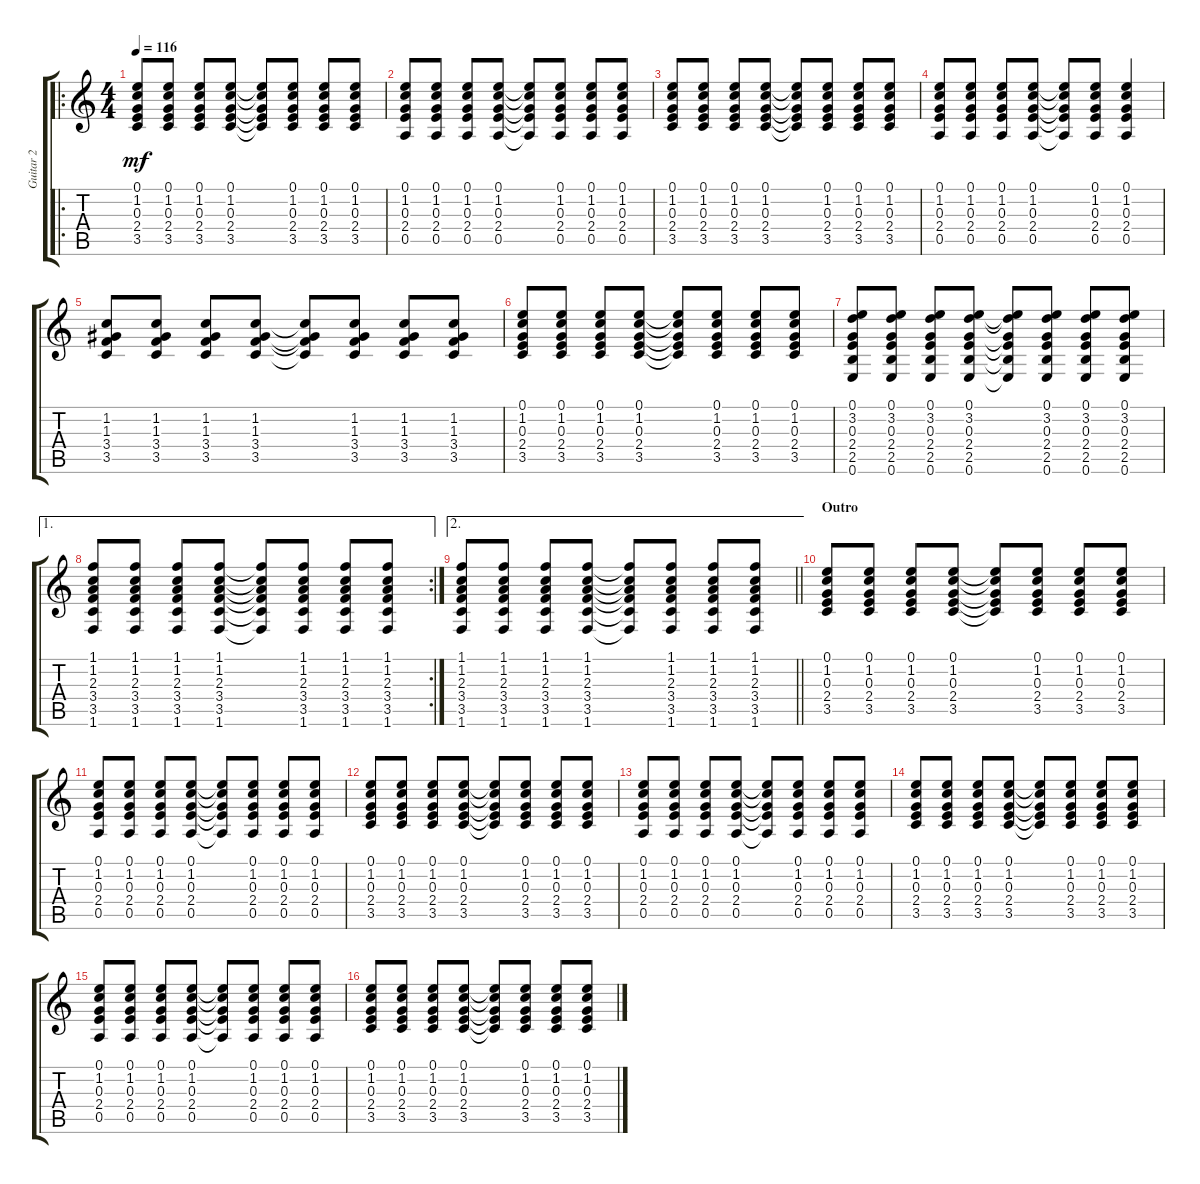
\track ("Guitar 2" "Guitar 2") {instrument electricguitarclean}
\staff {score tabs}
\tuning (E4 B3 G3 D3 A2 E2) {hide}
\ro
\ts (4 4)
\tempo 116
\clef g2
\ks c
(0.1 1.2 0.3 2.4 3.5).8{dy mf} (0.1 1.2 0.3 2.4 3.5).8 (0.1 1.2 0.3 2.4 3.5).8 (0.1 1.2 0.3 2.4 3.5).8 (0.1{t} 1.2{t} 0.3{t} 2.4{t} 3.5{t}).8 (0.1 1.2 0.3 2.4 3.5).8 (0.1 1.2 0.3 2.4 3.5).8 (0.1 1.2 0.3 2.4 3.5).8 |
(0.1 1.2 0.3 2.4 0.5).8 (0.1 1.2 0.3 2.4 0.5).8 (0.1 1.2 0.3 2.4 0.5).8 (0.1 1.2 0.3 2.4 0.5).8 (0.1{t} 1.2{t} 0.3{t} 2.4{t} 0.5{t}).8 (0.1 1.2 0.3 2.4 0.5).8 (0.1 1.2 0.3 2.4 0.5).8 (0.1 1.2 0.3 2.4 0.5).8 |
(0.1 1.2 0.3 2.4 3.5).8 (0.1 1.2 0.3 2.4 3.5).8 (0.1 1.2 0.3 2.4 3.5).8 (0.1 1.2 0.3 2.4 3.5).8 (0.1{t} 1.2{t} 0.3{t} 2.4{t} 3.5{t}).8 (0.1 1.2 0.3 2.4 3.5).8 (0.1 1.2 0.3 2.4 3.5).8 (0.1 1.2 0.3 2.4 3.5).8 |
(0.1 1.2 0.3 2.4 0.5).8 (0.1 1.2 0.3 2.4 0.5).8 (0.1 1.2 0.3 2.4 0.5).8 (0.1 1.2 0.3 2.4 0.5).8 (0.1{t} 1.2{t} 0.3{t} 2.4{t} 0.5{t}).8 (0.1 1.2 0.3 2.4 0.5).8 (0.1 1.2 0.3 2.4 0.5).4 |
(1.2 1.3 3.4 3.5).8 (1.2 1.3 3.4 3.5).8 (1.2 1.3 3.4 3.5).8 (1.2 1.3 3.4 3.5).8 (1.2{t} 1.3{t} 3.4{t} 3.5{t}).8 (1.2 1.3 3.4 3.5).8 (1.2 1.3 3.4 3.5).8 (1.2 1.3 3.4 3.5).8 |
(0.1 1.2 0.3 2.4 3.5).8 (0.1 1.2 0.3 2.4 3.5).8 (0.1 1.2 0.3 2.4 3.5).8 (0.1 1.2 0.3 2.4 3.5).8 (0.1{t} 1.2{t} 0.3{t} 2.4{t} 3.5{t}).8 (0.1 1.2 0.3 2.4 3.5).8 (0.1 1.2 0.3 2.4 3.5).8 (0.1 1.2 0.3 2.4 3.5).8 |
(0.1 3.2 0.3 2.4 2.5 0.6).8 (0.1 3.2 0.3 2.4 2.5 0.6).8 (0.1 3.2 0.3 2.4 2.5 0.6).8 (0.1 3.2 0.3 2.4 2.5 0.6).8 (0.1{t} 3.2{t} 0.3{t} 2.4{t} 2.5{t} 0.6{t}).8 (0.1 3.2 0.3 2.4 2.5 0.6).8 (0.1 3.2 0.3 2.4 2.5 0.6).8 (0.1 3.2 0.3 2.4 2.5 0.6).8 |
\ae 1
\rc 2
(1.1 1.2 2.3 3.4 3.5 1.6).8 (1.1 1.2 2.3 3.4 3.5 1.6).8 (1.1 1.2 2.3 3.4 3.5 1.6).8 (1.1 1.2 2.3 3.4 3.5 1.6).8 (1.1{t} 1.2{t} 2.3{t} 3.4{t} 3.5{t} 1.6{t}).8 (1.1 1.2 2.3 3.4 3.5 1.6).8 (1.1 1.2 2.3 3.4 3.5 1.6).8 (1.1 1.2 2.3 3.4 3.5 1.6).8 |
\ae 2
\barLineRight lightlight
(1.1 1.2 2.3 3.4 3.5 1.6).8 (1.1 1.2 2.3 3.4 3.5 1.6).8 (1.1 1.2 2.3 3.4 3.5 1.6).8 (1.1 1.2 2.3 3.4 3.5 1.6).8 (1.1{t} 1.2{t} 2.3{t} 3.4{t} 3.5{t} 1.6{t}).8 (1.1 1.2 2.3 3.4 3.5 1.6).8 (1.1 1.2 2.3 3.4 3.5 1.6).8 (1.1 1.2 2.3 3.4 3.5 1.6).8 |
\section ("" "Outro")
(0.1 1.2 0.3 2.4 3.5).8 (0.1 1.2 0.3 2.4 3.5).8 (0.1 1.2 0.3 2.4 3.5).8 (0.1 1.2 0.3 2.4 3.5).8 (0.1{t} 1.2{t} 0.3{t} 2.4{t} 3.5{t}).8 (0.1 1.2 0.3 2.4 3.5).8 (0.1 1.2 0.3 2.4 3.5).8 (0.1 1.2 0.3 2.4 3.5).8 |
(0.1 1.2 0.3 2.4 0.5).8 (0.1 1.2 0.3 2.4 0.5).8 (0.1 1.2 0.3 2.4 0.5).8 (0.1 1.2 0.3 2.4 0.5).8 (0.1{t} 1.2{t} 0.3{t} 2.4{t} 0.5{t}).8 (0.1 1.2 0.3 2.4 0.5).8 (0.1 1.2 0.3 2.4 0.5).8 (0.1 1.2 0.3 2.4 0.5).8 |
(0.1 1.2 0.3 2.4 3.5).8 (0.1 1.2 0.3 2.4 3.5).8 (0.1 1.2 0.3 2.4 3.5).8 (0.1 1.2 0.3 2.4 3.5).8 (0.1{t} 1.2{t} 0.3{t} 2.4{t} 3.5{t}).8 (0.1 1.2 0.3 2.4 3.5).8 (0.1 1.2 0.3 2.4 3.5).8 (0.1 1.2 0.3 2.4 3.5).8 |
(0.1 1.2 0.3 2.4 0.5).8 (0.1 1.2 0.3 2.4 0.5).8 (0.1 1.2 0.3 2.4 0.5).8 (0.1 1.2 0.3 2.4 0.5).8 (0.1{t} 1.2{t} 0.3{t} 2.4{t} 0.5{t}).8 (0.1 1.2 0.3 2.4 0.5).8 (0.1 1.2 0.3 2.4 0.5).8 (0.1 1.2 0.3 2.4 0.5).8 |
(0.1 1.2 0.3 2.4 3.5).8 (0.1 1.2 0.3 2.4 3.5).8 (0.1 1.2 0.3 2.4 3.5).8 (0.1 1.2 0.3 2.4 3.5).8 (0.1{t} 1.2{t} 0.3{t} 2.4{t} 3.5{t}).8 (0.1 1.2 0.3 2.4 3.5).8 (0.1 1.2 0.3 2.4 3.5).8 (0.1 1.2 0.3 2.4 3.5).8 |
(0.1 1.2 0.3 2.4 0.5).8 (0.1 1.2 0.3 2.4 0.5).8 (0.1 1.2 0.3 2.4 0.5).8 (0.1 1.2 0.3 2.4 0.5).8 (0.1{t} 1.2{t} 0.3{t} 2.4{t} 0.5{t}).8 (0.1 1.2 0.3 2.4 0.5).8 (0.1 1.2 0.3 2.4 0.5).8 (0.1 1.2 0.3 2.4 0.5).8 |
(0.1 1.2 0.3 2.4 3.5).8 (0.1 1.2 0.3 2.4 3.5).8 (0.1 1.2 0.3 2.4 3.5).8 (0.1 1.2 0.3 2.4 3.5).8 (0.1{t} 1.2{t} 0.3{t} 2.4{t} 3.5{t}).8 (0.1 1.2 0.3 2.4 3.5).8 (0.1 1.2 0.3 2.4 3.5).8 (0.1 1.2 0.3 2.4 3.5).8
